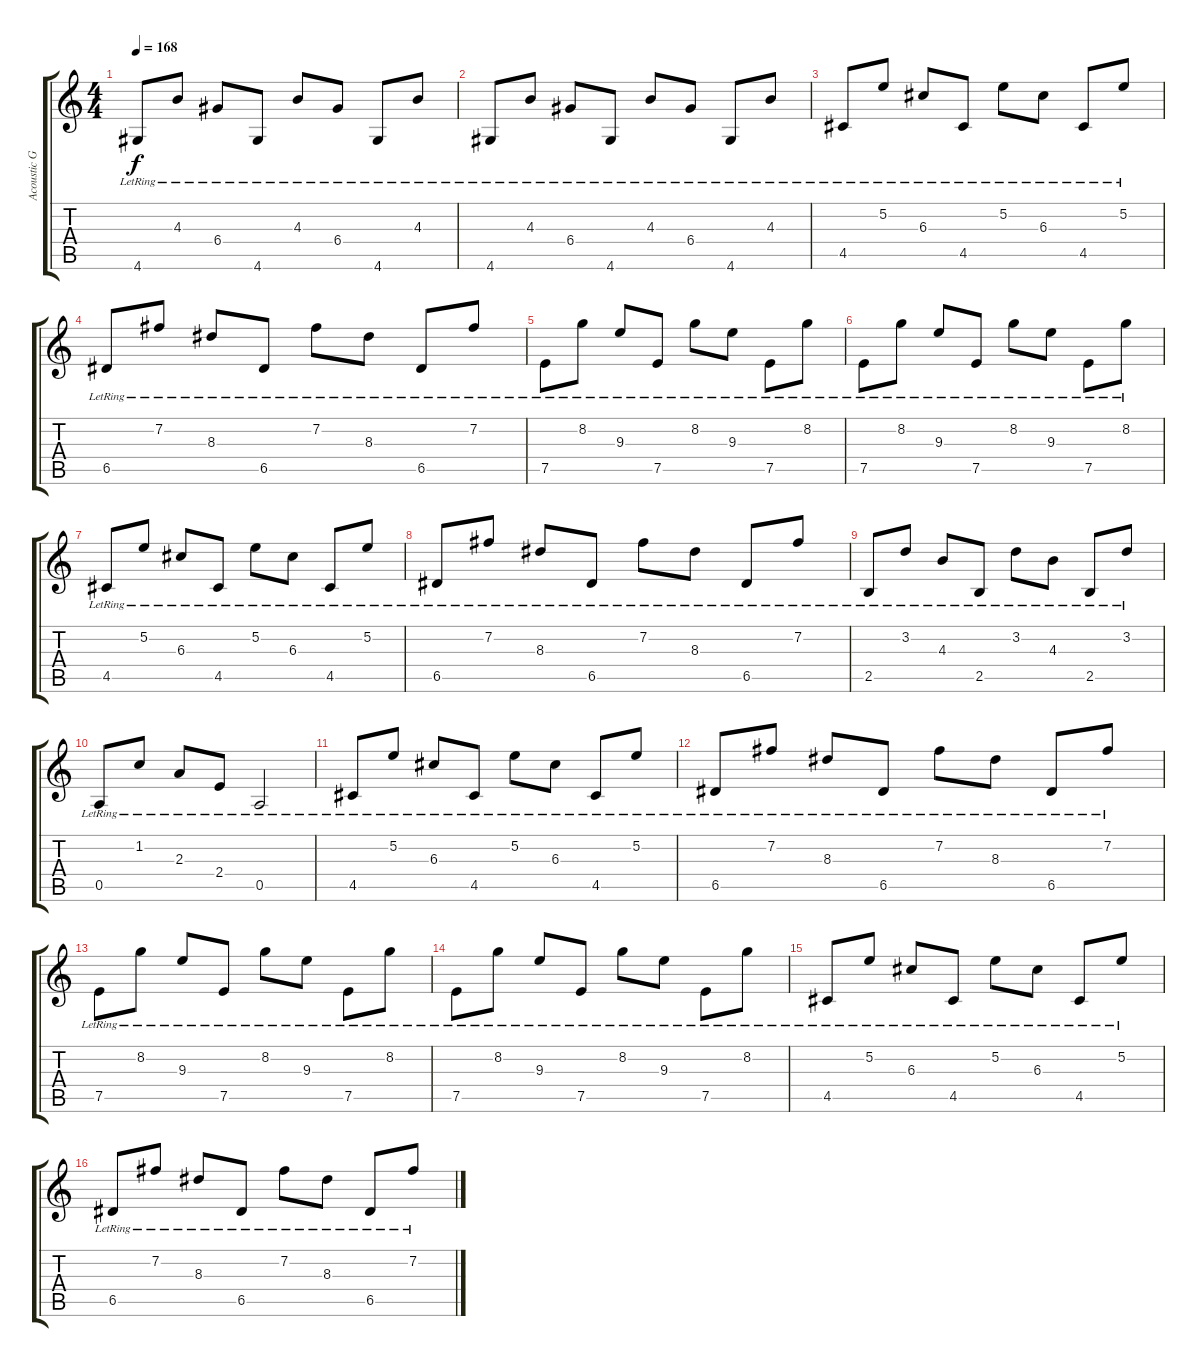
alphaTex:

\track ("Acoustic Guitar" "Acoustic G") {instrument acousticguitarnylon}
\staff {score tabs}
\tuning (E4 B3 G3 D3 A2 E2) {hide}
\ts (4 4)
\tempo 168
\clef g2
\ks c
4.6{lr}.8{dy f} 4.3{lr}.8 6.4{lr}.8 4.6{lr}.8 4.3{lr}.8 6.4{lr}.8 4.6{lr}.8 4.3{lr}.8 |
4.6{lr}.8 4.3{lr}.8 6.4{lr}.8 4.6{lr}.8 4.3{lr}.8 6.4{lr}.8 4.6{lr}.8 4.3{lr}.8 |
4.5{lr}.8 5.2{lr}.8 6.3{lr}.8 4.5{lr}.8 5.2{lr}.8 6.3{lr}.8 4.5{lr}.8 5.2{lr}.8 |
6.5{lr}.8 7.2{lr}.8 8.3{lr}.8 6.5{lr}.8 7.2{lr}.8 8.3{lr}.8 6.5{lr}.8 7.2{lr}.8 |
7.5{lr}.8 8.2{lr}.8 9.3{lr}.8 7.5{lr}.8 8.2{lr}.8 9.3{lr}.8 7.5{lr}.8 8.2{lr}.8 |
7.5{lr}.8 8.2{lr}.8 9.3{lr}.8 7.5{lr}.8 8.2{lr}.8 9.3{lr}.8 7.5{lr}.8 8.2{lr}.8 |
4.5{lr}.8 5.2{lr}.8 6.3{lr}.8 4.5{lr}.8 5.2{lr}.8 6.3{lr}.8 4.5{lr}.8 5.2{lr}.8 |
6.5{lr}.8 7.2{lr}.8 8.3{lr}.8 6.5{lr}.8 7.2{lr}.8 8.3{lr}.8 6.5{lr}.8 7.2{lr}.8 |
2.5{lr}.8 3.2{lr}.8 4.3{lr}.8 2.5{lr}.8 3.2{lr}.8 4.3{lr}.8 2.5{lr}.8 3.2{lr}.8 |
0.5{lr}.8 1.2{lr}.8 2.3{lr}.8 2.4{lr}.8 0.5{lr}.2 |
4.5{lr}.8 5.2{lr}.8 6.3{lr}.8 4.5{lr}.8 5.2{lr}.8 6.3{lr}.8 4.5{lr}.8 5.2{lr}.8 |
6.5{lr}.8 7.2{lr}.8 8.3{lr}.8 6.5{lr}.8 7.2{lr}.8 8.3{lr}.8 6.5{lr}.8 7.2{lr}.8 |
7.5{lr}.8 8.2{lr}.8 9.3{lr}.8 7.5{lr}.8 8.2{lr}.8 9.3{lr}.8 7.5{lr}.8 8.2{lr}.8 |
7.5{lr}.8 8.2{lr}.8 9.3{lr}.8 7.5{lr}.8 8.2{lr}.8 9.3{lr}.8 7.5{lr}.8 8.2{lr}.8 |
4.5{lr}.8 5.2{lr}.8 6.3{lr}.8 4.5{lr}.8 5.2{lr}.8 6.3{lr}.8 4.5{lr}.8 5.2{lr}.8 |
6.5{lr}.8 7.2{lr}.8 8.3{lr}.8 6.5{lr}.8 7.2{lr}.8 8.3{lr}.8 6.5{lr}.8 7.2{lr}.8
